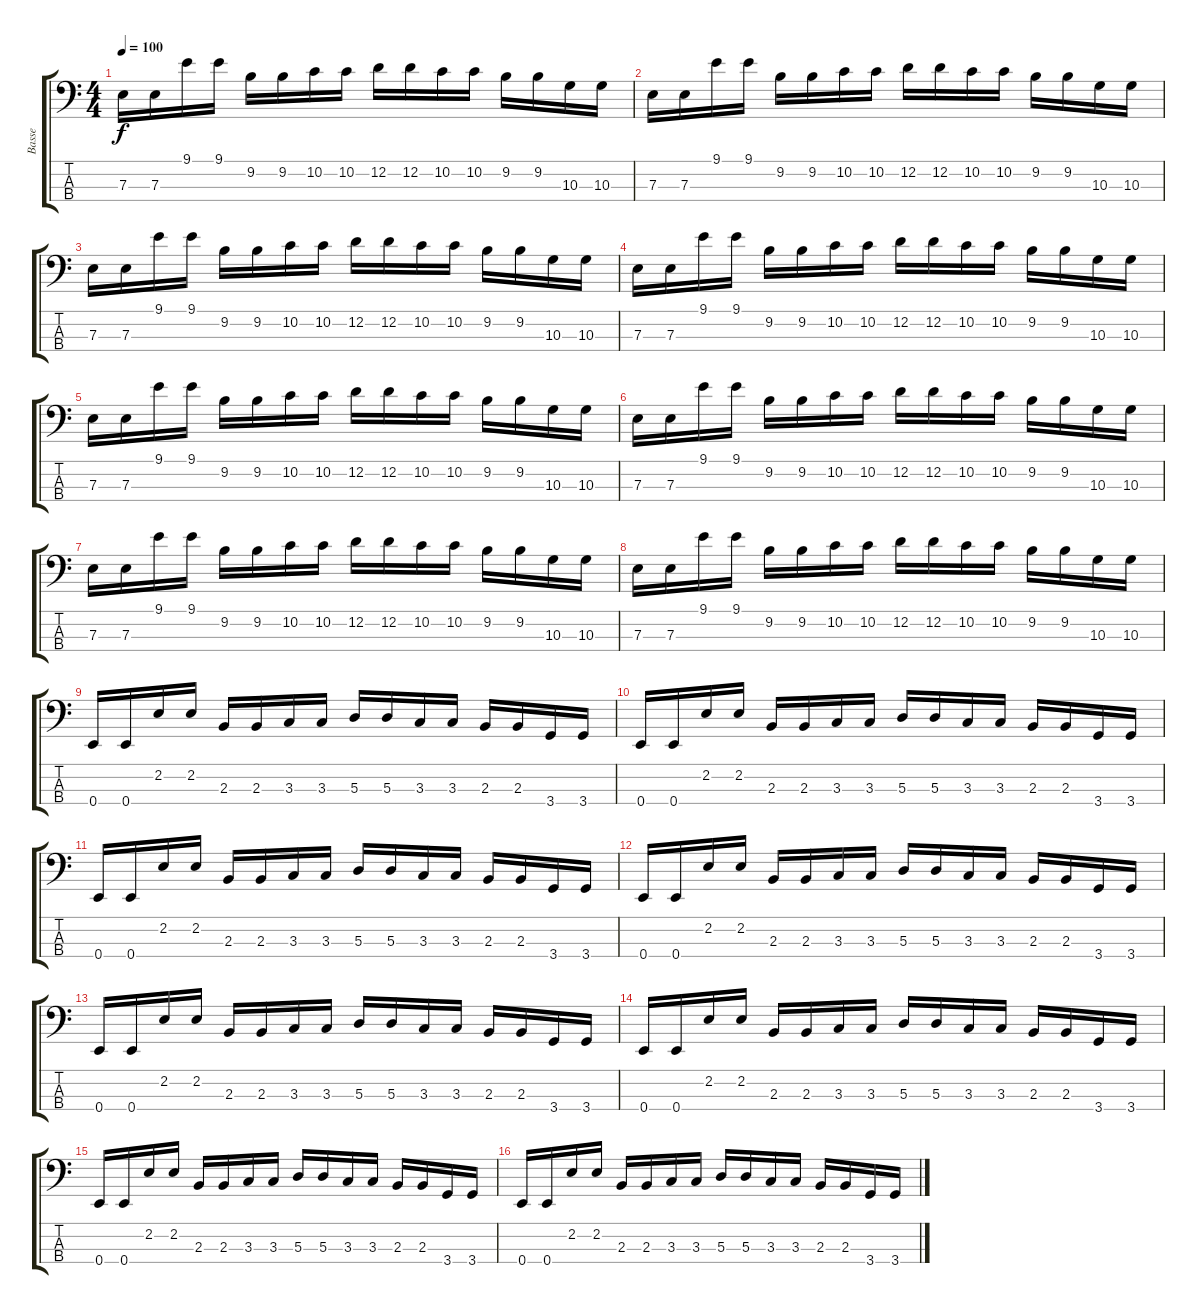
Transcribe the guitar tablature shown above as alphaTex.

\track ("Basse" "Basse") {instrument electricbassfinger}
\staff {score tabs}
\tuning (G2 D2 A1 E1) {hide}
\ts (4 4)
\tempo 100
\clef f4
\ks c
7.3.16{dy f} 7.3.16 9.1.16 9.1.16 9.2.16 9.2.16 10.2.16 10.2.16 12.2.16 12.2.16 10.2.16 10.2.16 9.2.16 9.2.16 10.3.16 10.3.16 |
7.3.16 7.3.16 9.1.16 9.1.16 9.2.16 9.2.16 10.2.16 10.2.16 12.2.16 12.2.16 10.2.16 10.2.16 9.2.16 9.2.16 10.3.16 10.3.16 |
7.3.16 7.3.16 9.1.16 9.1.16 9.2.16 9.2.16 10.2.16 10.2.16 12.2.16 12.2.16 10.2.16 10.2.16 9.2.16 9.2.16 10.3.16 10.3.16 |
7.3.16 7.3.16 9.1.16 9.1.16 9.2.16 9.2.16 10.2.16 10.2.16 12.2.16 12.2.16 10.2.16 10.2.16 9.2.16 9.2.16 10.3.16 10.3.16 |
7.3.16 7.3.16 9.1.16 9.1.16 9.2.16 9.2.16 10.2.16 10.2.16 12.2.16 12.2.16 10.2.16 10.2.16 9.2.16 9.2.16 10.3.16 10.3.16 |
7.3.16 7.3.16 9.1.16 9.1.16 9.2.16 9.2.16 10.2.16 10.2.16 12.2.16 12.2.16 10.2.16 10.2.16 9.2.16 9.2.16 10.3.16 10.3.16 |
7.3.16 7.3.16 9.1.16 9.1.16 9.2.16 9.2.16 10.2.16 10.2.16 12.2.16 12.2.16 10.2.16 10.2.16 9.2.16 9.2.16 10.3.16 10.3.16 |
7.3.16 7.3.16 9.1.16 9.1.16 9.2.16 9.2.16 10.2.16 10.2.16 12.2.16 12.2.16 10.2.16 10.2.16 9.2.16 9.2.16 10.3.16 10.3.16 |
0.4.16 0.4.16 2.2.16 2.2.16 2.3.16 2.3.16 3.3.16 3.3.16 5.3.16 5.3.16 3.3.16 3.3.16 2.3.16 2.3.16 3.4.16 3.4.16 |
0.4.16 0.4.16 2.2.16 2.2.16 2.3.16 2.3.16 3.3.16 3.3.16 5.3.16 5.3.16 3.3.16 3.3.16 2.3.16 2.3.16 3.4.16 3.4.16 |
0.4.16 0.4.16 2.2.16 2.2.16 2.3.16 2.3.16 3.3.16 3.3.16 5.3.16 5.3.16 3.3.16 3.3.16 2.3.16 2.3.16 3.4.16 3.4.16 |
0.4.16 0.4.16 2.2.16 2.2.16 2.3.16 2.3.16 3.3.16 3.3.16 5.3.16 5.3.16 3.3.16 3.3.16 2.3.16 2.3.16 3.4.16 3.4.16 |
0.4.16 0.4.16 2.2.16 2.2.16 2.3.16 2.3.16 3.3.16 3.3.16 5.3.16 5.3.16 3.3.16 3.3.16 2.3.16 2.3.16 3.4.16 3.4.16 |
0.4.16 0.4.16 2.2.16 2.2.16 2.3.16 2.3.16 3.3.16 3.3.16 5.3.16 5.3.16 3.3.16 3.3.16 2.3.16 2.3.16 3.4.16 3.4.16 |
0.4.16 0.4.16 2.2.16 2.2.16 2.3.16 2.3.16 3.3.16 3.3.16 5.3.16 5.3.16 3.3.16 3.3.16 2.3.16 2.3.16 3.4.16 3.4.16 |
0.4.16 0.4.16 2.2.16 2.2.16 2.3.16 2.3.16 3.3.16 3.3.16 5.3.16 5.3.16 3.3.16 3.3.16 2.3.16 2.3.16 3.4.16 3.4.16
